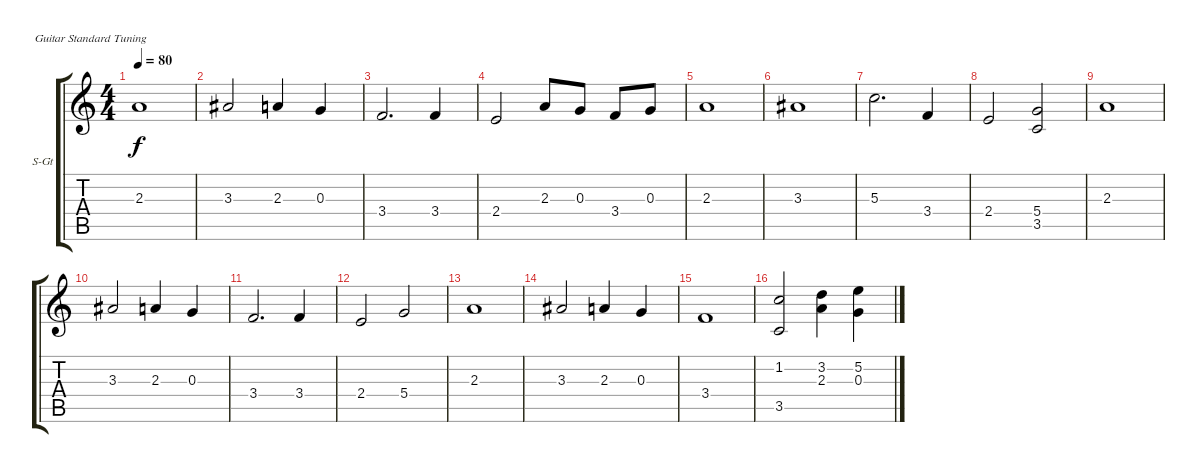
\bracketExtendMode groupsimilarinstruments
\firstSystemTrackNameOrientation horizontal
\otherSystemsTrackNameOrientation horizontal
\track ("Violons sopranos 1" "S-Gt") {instrument stringensemble1}
\staff {score tabs}
\tuning (E4 B3 G3 D3 A2 E2)
\displaytranspose 12
\ts (4 4)
\tempo 80
\clef g2
\ks c
2.3.1{dy f instrument stringensemble1} |
3.3.2 2.3.4 0.3.4 |
3.4.2{d} 3.4.4 |
2.4.2 2.3.8 0.3.8 3.4.8 0.3.8 |
2.3.1 |
3.3.1 |
5.3.2{d} 3.4.4 |
2.4.2 (5.4 3.5).2 |
2.3.1 |
3.3.2 2.3.4 0.3.4 |
3.4.2{d} 3.4.4 |
2.4.2 5.4.2 |
2.3.1 |
3.3.2 2.3.4 0.3.4 |
3.4.1 |
(1.2 3.5).2 (3.2 2.3).4 (5.2 0.3).4
